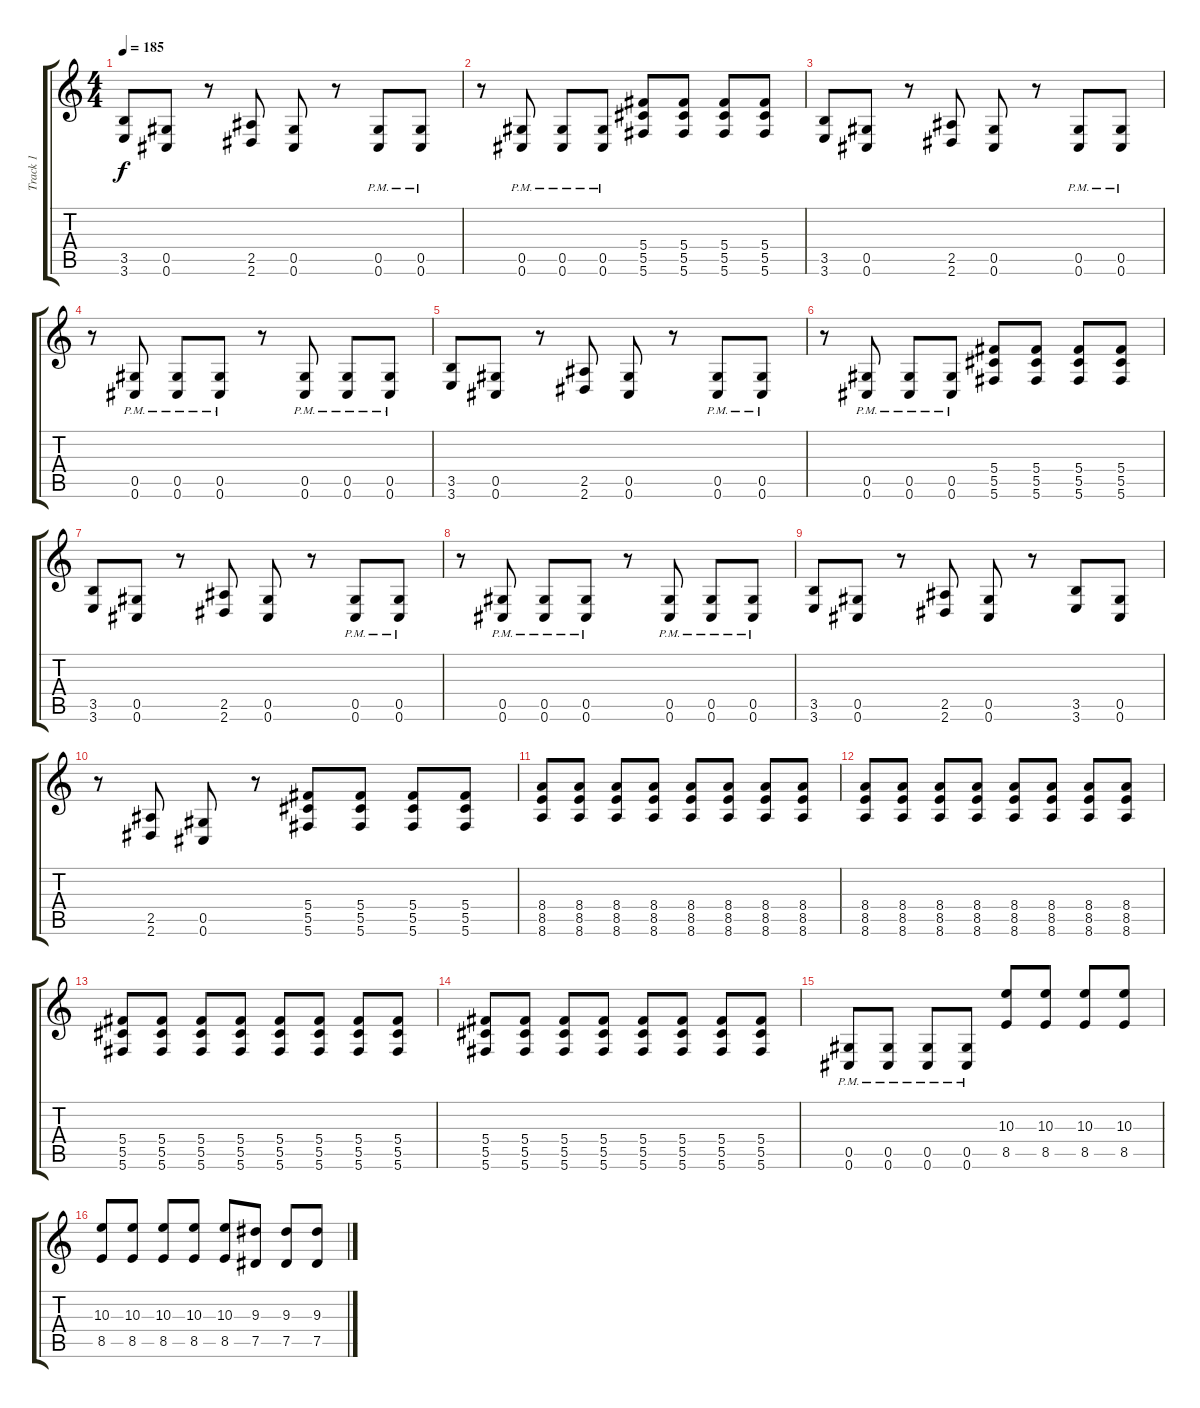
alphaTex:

\track ("Track 1" "Track 1") {instrument distortionguitar}
\staff {score tabs}
\tuning (Eb4 Bb3 Gb3 Db3 Ab2 Db2) {hide}
\ts (4 4)
\tempo 185
\clef g2
\ks c
(3.5 3.6).8{dy f} (0.5 0.6).8 r.8 (2.5 2.6).8 (0.5 0.6).8 r.8 (0.5{pm} 0.6{pm}).8 (0.5{pm} 0.6{pm}).8 |
r.8 (0.5{pm} 0.6{pm}).8 (0.5{pm} 0.6{pm}).8 (0.5{pm} 0.6{pm}).8 (5.4 5.5 5.6).8 (5.4 5.5 5.6).8 (5.4 5.5 5.6).8 (5.4 5.5 5.6).8 |
(3.5 3.6).8 (0.5 0.6).8 r.8 (2.5 2.6).8 (0.5 0.6).8 r.8 (0.5{pm} 0.6{pm}).8 (0.5{pm} 0.6{pm}).8 |
r.8 (0.5{pm} 0.6{pm}).8 (0.5{pm} 0.6{pm}).8 (0.5{pm} 0.6{pm}).8 r.8 (0.5{pm} 0.6{pm}).8 (0.5{pm} 0.6{pm}).8 (0.5{pm} 0.6{pm}).8 |
(3.5 3.6).8 (0.5 0.6).8 r.8 (2.5 2.6).8 (0.5 0.6).8 r.8 (0.5{pm} 0.6{pm}).8 (0.5{pm} 0.6{pm}).8 |
r.8 (0.5{pm} 0.6{pm}).8 (0.5{pm} 0.6{pm}).8 (0.5{pm} 0.6{pm}).8 (5.4 5.5 5.6).8 (5.4 5.5 5.6).8 (5.4 5.5 5.6).8 (5.4 5.5 5.6).8 |
(3.5 3.6).8 (0.5 0.6).8 r.8 (2.5 2.6).8 (0.5 0.6).8 r.8 (0.5{pm} 0.6{pm}).8 (0.5{pm} 0.6{pm}).8 |
r.8 (0.5{pm} 0.6{pm}).8 (0.5{pm} 0.6{pm}).8 (0.5{pm} 0.6{pm}).8 r.8 (0.5{pm} 0.6{pm}).8 (0.5{pm} 0.6{pm}).8 (0.5{pm} 0.6{pm}).8 |
(3.5 3.6).8 (0.5 0.6).8 r.8 (2.5 2.6).8 (0.5 0.6).8 r.8 (3.5 3.6).8 (0.5 0.6).8 |
r.8 (2.5 2.6).8 (0.5 0.6).8 r.8 (5.4 5.5 5.6).8 (5.4 5.5 5.6).8 (5.4 5.5 5.6).8 (5.4 5.5 5.6).8 |
(8.4 8.5 8.6).8 (8.4 8.5 8.6).8 (8.4 8.5 8.6).8 (8.4 8.5 8.6).8 (8.4 8.5 8.6).8 (8.4 8.5 8.6).8 (8.4 8.5 8.6).8 (8.4 8.5 8.6).8 |
(8.4 8.5 8.6).8 (8.4 8.5 8.6).8 (8.4 8.5 8.6).8 (8.4 8.5 8.6).8 (8.4 8.5 8.6).8 (8.4 8.5 8.6).8 (8.4 8.5 8.6).8 (8.4 8.5 8.6).8 |
(5.4 5.5 5.6).8 (5.4 5.5 5.6).8 (5.4 5.5 5.6).8 (5.4 5.5 5.6).8 (5.4 5.5 5.6).8 (5.4 5.5 5.6).8 (5.4 5.5 5.6).8 (5.4 5.5 5.6).8 |
(5.4 5.5 5.6).8 (5.4 5.5 5.6).8 (5.4 5.5 5.6).8 (5.4 5.5 5.6).8 (5.4 5.5 5.6).8 (5.4 5.5 5.6).8 (5.4 5.5 5.6).8 (5.4 5.5 5.6).8 |
(0.5{pm} 0.6{pm}).8 (0.5{pm} 0.6{pm}).8 (0.5{pm} 0.6{pm}).8 (0.5{pm} 0.6{pm}).8 (10.3 8.5).8 (10.3 8.5).8 (10.3 8.5).8 (10.3 8.5).8 |
(10.3 8.5).8 (10.3 8.5).8 (10.3 8.5).8 (10.3 8.5).8 (10.3 8.5).8 (9.3 7.5).8 (9.3 7.5).8 (9.3 7.5).8
